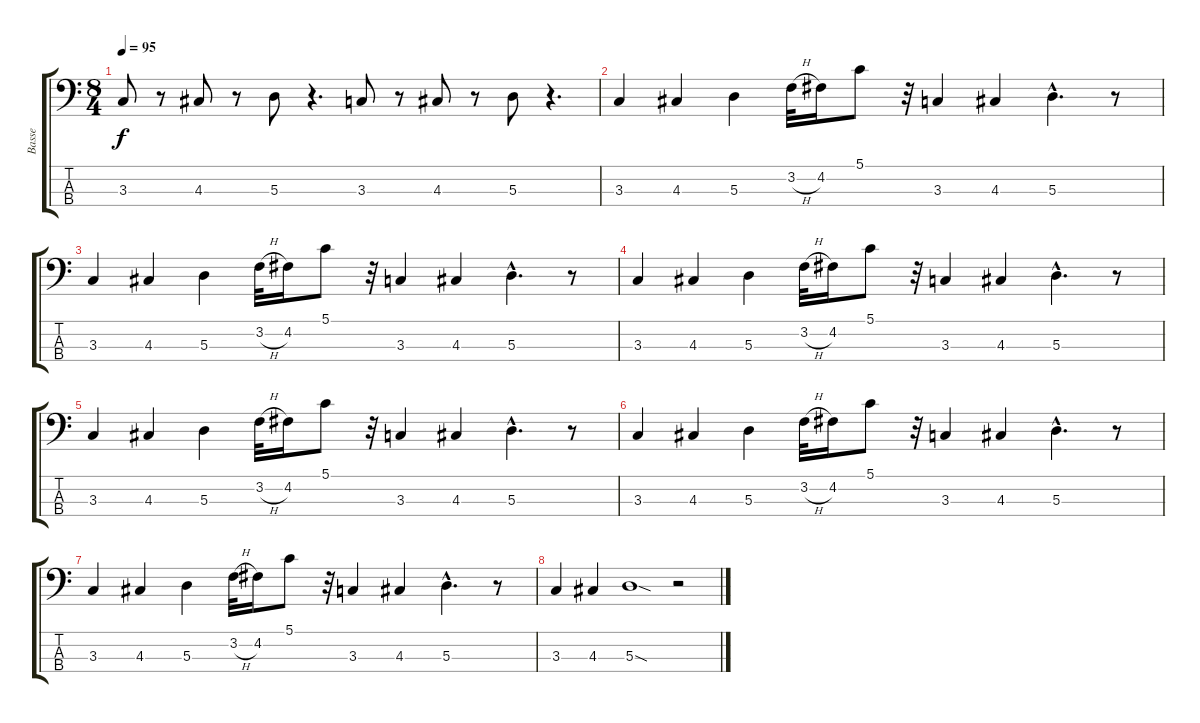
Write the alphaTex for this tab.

\track (" Basse" " Basse") {instrument electricbassfinger}
\staff {score tabs}
\tuning (G2 D2 A1 E1) {hide}
\ts (8 4)
\tempo 95
\clef f4
\ks c
3.3.8{dy f} r.8 4.3.8 r.8 5.3.8 r.4{d} 3.3.8 r.8 4.3.8 r.8 5.3.8 r.4{d} |
3.3.4 4.3.4 5.3.4 3.2{h}.32 4.2.16 5.1.8 r.32 3.3.4 4.3.4 5.3{hac}.4{d} r.8 |
3.3.4 4.3.4 5.3.4 3.2{h}.32 4.2.16 5.1.8 r.32 3.3.4 4.3.4 5.3{hac}.4{d} r.8 |
3.3.4 4.3.4 5.3.4 3.2{h}.32 4.2.16 5.1.8 r.32 3.3.4 4.3.4 5.3{hac}.4{d} r.8 |
3.3.4 4.3.4 5.3.4 3.2{h}.32 4.2.16 5.1.8 r.32 3.3.4 4.3.4 5.3{hac}.4{d} r.8 |
3.3.4 4.3.4 5.3.4 3.2{h}.32 4.2.16 5.1.8 r.32 3.3.4 4.3.4 5.3{hac}.4{d} r.8 |
3.3.4 4.3.4 5.3.4 3.2{h}.32 4.2.16 5.1.8 r.32 3.3.4 4.3.4 5.3{hac}.4{d} r.8 |
3.3.4 4.3.4 5.3{sod}.1 r.2
